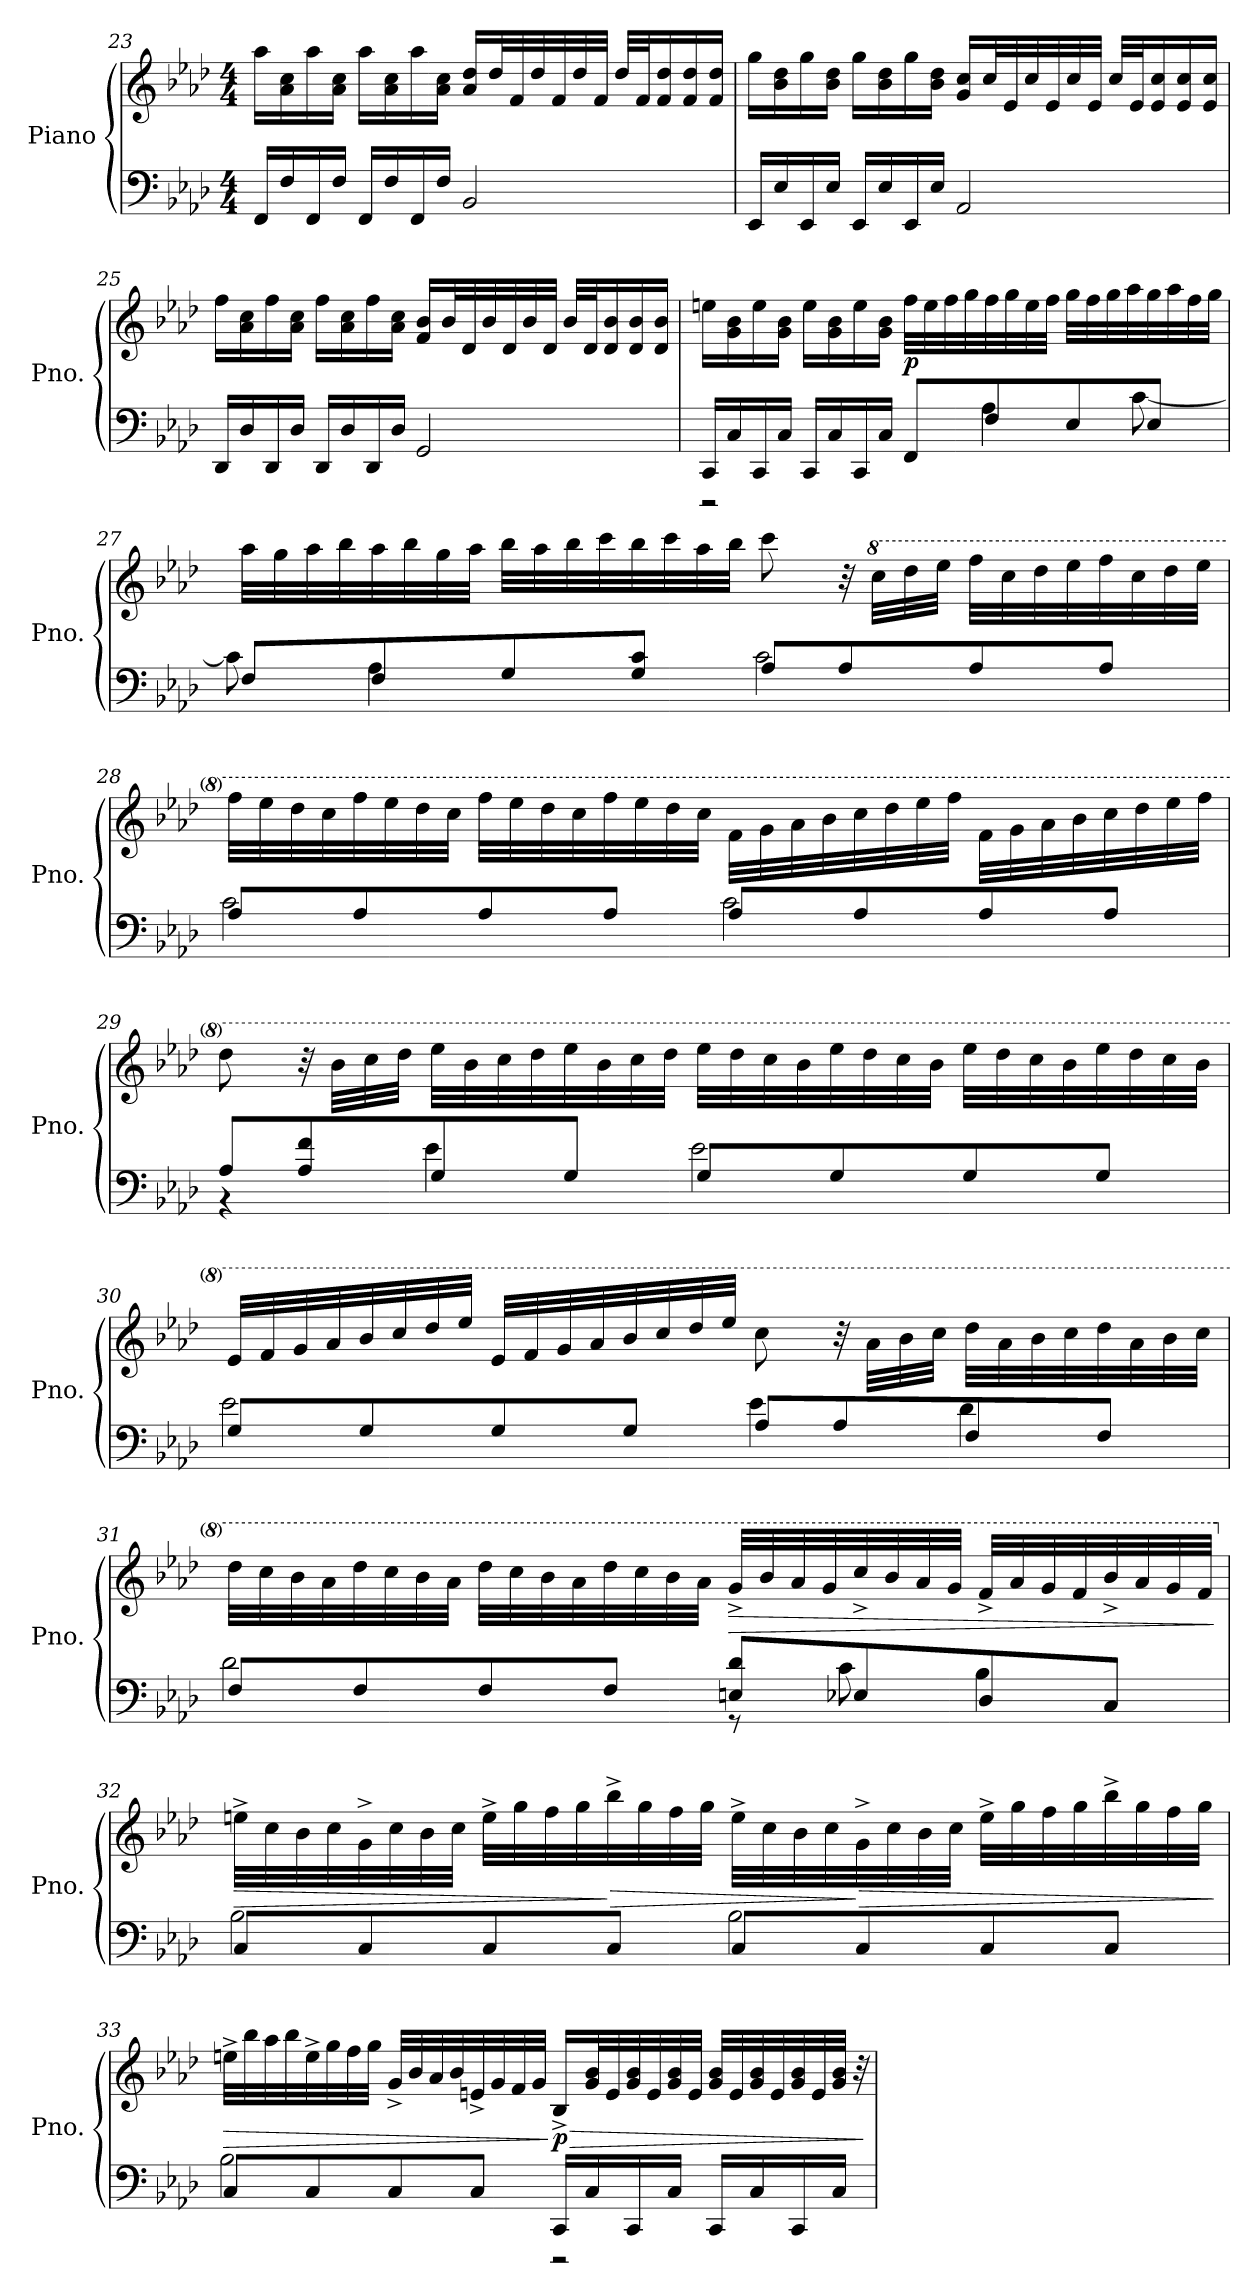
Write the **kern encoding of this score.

**kern	**kern	**dynam
*part1	*part1	*part1
*staff2	*staff1	*staff1/2
*I"Piano	*	*
*I'Pno.	*	*
*clefF4	*clefG2	*
*k[b-e-a-d-]	*k[b-e-a-d-]	*
*M4/4	*M4/4	*
=23	=23	=23
16FF/LL	16aa-\LL	.
16F/	16a-\ 16cc\	.
16FF/	16aa-\	.
16F/JJ	16a-\ 16cc\JJ	.
16FF/LL	16aa-\LL	.
16F/	16a-\ 16cc\	.
16FF/	16aa-\	.
16F/JJ	16a-\ 16cc\JJ	.
2BB-/	16a-/ 16dd-/LL	.
.	32dd-/L	.
.	32f/	.
.	32dd-/	.
.	32f/	.
.	32dd-/	.
.	32f/JJJ	.
.	32dd-/LLL	.
.	32f/J	.
.	16f/ 16dd-/	.
.	16f/ 16dd-/	.
.	16f/ 16dd-/JJ	.
!!LO:LB:g=z
=24	=24	=24
16EE-/LL	16gg\LL	.
16E-/	16b-\ 16dd-\	.
16EE-/	16gg\	.
16E-/JJ	16b-\ 16dd-\JJ	.
16EE-/LL	16gg\LL	.
16E-/	16b-\ 16dd-\	.
16EE-/	16gg\	.
16E-/JJ	16b-\ 16dd-\JJ	.
2AA-/	16g/ 16cc/LL	.
.	32cc/L	.
.	32e-/	.
.	32cc/	.
.	32e-/	.
.	32cc/	.
.	32e-/JJJ	.
.	32cc/LLL	.
.	32e-/J	.
.	16e-/ 16cc/	.
.	16e-/ 16cc/	.
.	16e-/ 16cc/JJ	.
=25	=25	=25
16DD-/LL	16ff\LL	.
16D-/	16a-\ 16cc\	.
16DD-/	16ff\	.
16D-/JJ	16a-\ 16cc\JJ	.
16DD-/LL	16ff\LL	.
16D-/	16a-\ 16cc\	.
16DD-/	16ff\	.
16D-/JJ	16a-\ 16cc\JJ	.
2GG/	16f/ 16b-/LL	.
.	32b-/L	.
.	32d-/	.
.	32b-/	.
.	32d-/	.
.	32b-/	.
.	32d-/JJJ	.
.	32b-/LLL	.
.	32d-/J	.
.	16d-/ 16b-/	.
.	16d-/ 16b-/	.
.	16d-/ 16b-/JJ	.
!!LO:PB:g=z
=26	=26	=26
*^	*	*
16CC/LL	2r	16een\LL	.
16C/	.	16g\ 16b-\	.
16CC/	.	16ee\	.
16C/JJ	.	16g\ 16b-\JJ	.
16CC/LL	.	16ee\LL	.
16C/	.	16g\ 16b-\	.
16CC/	.	16ee\	.
16C/JJ	.	16g\ 16b-\JJ	.
!	!	!	!LO:DY:b
8FF/L	8ryy	32ff\LLL	p
.	.	32ee\	.
.	.	32ff\	.
.	.	32gg\	.
8F/	4A-\	32ff\	.
.	.	32gg\	.
.	.	32ee\	.
.	.	32ff\JJJ	.
8E-/	.	32gg\LLL	.
.	.	32ff\	.
.	.	32gg\	.
.	.	32aa-\	.
8E-/J	[8c\	32gg\	.
.	.	32aa-\	.
.	.	32ff\	.
.	.	32gg\JJJ	.
!!LO:LB:g=z
=27	=27	=27	=27
8F/L	8c\]	32aa-\LLL	.
.	.	32gg\	.
.	.	32aa-\	.
.	.	32bb-\	.
8F/	4A-\	32aa-\	.
.	.	32bb-\	.
.	.	32gg\	.
.	.	32aa-\JJJ	.
8G/	.	32bb-\LLL	.
.	.	32aa-\	.
.	.	32bb-\	.
.	.	32ccc\	.
8G/ 8c/J	8ryy	32bb-\	.
.	.	32ccc\	.
.	.	32aa-\	.
.	.	32bb-\JJJ	.
8A-/L	2c\	8ccc\	.
8A-/	.	32r	.
*	*	*8va	*
.	.	32ccc\LLL	.
.	.	32ddd-\	.
.	.	32eee-\JJJ	.
8A-/	.	32fff\LLL	.
.	.	32ccc\	.
.	.	32ddd-\	.
.	.	32eee-\	.
8A-/J	.	32fff\	.
.	.	32ccc\	.
.	.	32ddd-\	.
.	.	32eee-\JJJ	.
!!LO:LB:g=z
=28	=28	=28	=28
8A-/L	2c\	32fff\LLL	.
.	.	32eee-\	.
.	.	32ddd-\	.
.	.	32ccc\	.
8A-/	.	32fff\	.
.	.	32eee-\	.
.	.	32ddd-\	.
.	.	32ccc\JJJ	.
8A-/	.	32fff\LLL	.
.	.	32eee-\	.
.	.	32ddd-\	.
.	.	32ccc\	.
8A-/J	.	32fff\	.
.	.	32eee-\	.
.	.	32ddd-\	.
.	.	32ccc\JJJ	.
8A-/L	2c\	32ff\LLL	.
.	.	32gg\	.
.	.	32aa-\	.
.	.	32bb-\	.
8A-/	.	32ccc\	.
.	.	32ddd-\	.
.	.	32eee-\	.
.	.	32fff\JJJ	.
8A-/	.	32ff\LLL	.
.	.	32gg\	.
.	.	32aa-\	.
.	.	32bb-\	.
8A-/J	.	32ccc\	.
.	.	32ddd-\	.
.	.	32eee-\	.
.	.	32fff\JJJ	.
!!LO:LB:g=z
=29	=29	=29	=29
8A-/L	4r	8ddd-\	.
8A-/ 8f/	.	32r	.
.	.	32bb-\LLL	.
.	.	32ccc\	.
.	.	32ddd-\JJJ	.
8G/	4e-\	32eee-\LLL	.
.	.	32bb-\	.
.	.	32ccc\	.
.	.	32ddd-\	.
8G/J	.	32eee-\	.
.	.	32bb-\	.
.	.	32ccc\	.
.	.	32ddd-\JJJ	.
8G/L	2e-\	32eee-\LLL	.
.	.	32ddd-\	.
.	.	32ccc\	.
.	.	32bb-\	.
8G/	.	32eee-\	.
.	.	32ddd-\	.
.	.	32ccc\	.
.	.	32bb-\JJJ	.
8G/	.	32eee-\LLL	.
.	.	32ddd-\	.
.	.	32ccc\	.
.	.	32bb-\	.
8G/J	.	32eee-\	.
.	.	32ddd-\	.
.	.	32ccc\	.
.	.	32bb-\JJJ	.
!!LO:LB:g=z
=30	=30	=30	=30
8G/L	2e-\	32ee-/LLL	.
.	.	32ff/	.
.	.	32gg/	.
.	.	32aa-/	.
8G/	.	32bb-/	.
.	.	32ccc/	.
.	.	32ddd-/	.
.	.	32eee-/JJJ	.
8G/	.	32ee-/LLL	.
.	.	32ff/	.
.	.	32gg/	.
.	.	32aa-/	.
8G/J	.	32bb-/	.
.	.	32ccc/	.
.	.	32ddd-/	.
.	.	32eee-/JJJ	.
8A-/L	4e-\	8ccc\	.
8A-/	.	32r	.
.	.	32aa-\LLL	.
.	.	32bb-\	.
.	.	32ccc\JJJ	.
8F/	4d-\	32ddd-\LLL	.
.	.	32aa-\	.
.	.	32bb-\	.
.	.	32ccc\	.
8F/J	.	32ddd-\	.
.	.	32aa-\	.
.	.	32bb-\	.
.	.	32ccc\JJJ	.
!!LO:LB:g=z
=31	=31	=31	=31
8F/L	2d-\	32ddd-\LLL	.
.	.	32ccc\	.
.	.	32bb-\	.
.	.	32aa-\	.
8F/	.	32ddd-\	.
.	.	32ccc\	.
.	.	32bb-\	.
.	.	32aa-\JJJ	.
8F/	.	32ddd-\LLL	.
.	.	32ccc\	.
.	.	32bb-\	.
.	.	32aa-\	.
8F/J	.	32ddd-\	.
.	.	32ccc\	.
.	.	32bb-\	.
.	.	32aa-\JJJ	.
!	!	!	!LO:HP:b
8En/ 8d-/L	8r	32gg^/LLL	>
.	.	32bb-/	.
.	.	32aa-/	.
.	.	32gg/	.
8E-X/	8c\	32ccc^/	.
.	.	32bb-/	.
.	.	32aa-/	.
.	.	32gg/JJJ	.
8D-/	4B-\	32ff^/LLL	.
.	.	32aa-/	.
.	.	32gg/	.
.	.	32ff/	.
8C/J	.	32bb-^/	.
.	.	32aa-/	.
.	.	32gg/	.
.	.	32ff/JJJ	.
*v	*v	*	*
.	.	]
!!LO:PB:g=z
=32	=32	=32
*^	*	*
*	*	*X8va	*
!	!	!	!LO:HP:b
8C/L	2B-\	32een^\LLL	>
.	.	32cc\	.
.	.	32b-\	.
.	.	32cc\	.
8C/	.	32g^\	.
.	.	32cc\	.
.	.	32b-\	.
.	.	32cc\JJJ	.
8C/	.	32ee^\LLL	.
.	.	32gg\	.
.	.	32ff\	.
.	.	32gg\	.
!	!	!	!LO:HP:n=1:b
8C/J	.	32bb-^\	] >
.	.	32gg\	.
.	.	32ff\	.
.	.	32gg\JJJ	.
8C/L	2B-\	32ee^\LLL	.
.	.	32cc\	.
.	.	32b-\	.
.	.	32cc\	.
!	!	!	!LO:HP:n=1:b
8C/	.	32g^\	] >
.	.	32cc\	.
.	.	32b-\	.
.	.	32cc\JJJ	.
8C/	.	32ee^\LLL	.
.	.	32gg\	.
.	.	32ff\	.
.	.	32gg\	.
8C/J	.	32bb-^\	.
.	.	32gg\	.
.	.	32ff\	.
.	.	32gg\JJJ	.
*v	*v	*	*
.	.	]
!!LO:LB:g=z
=33	=33	=33
*^	*	*
!	!	!	!LO:HP:b
8C/L	2B-\	32een^\LLL	>
.	.	32bb-\	.
.	.	32aa-\	.
.	.	32bb-\	.
8C/	.	32ee^\	.
.	.	32gg\	.
.	.	32ff\	.
.	.	32gg\JJJ	.
8C/	.	32g^/LLL	.
.	.	32b-/	.
.	.	32a-/	.
.	.	32b-/	.
8C/J	.	32en^/	.
.	.	32g/	.
.	.	32f/	.
.	.	32g/JJJ	.
!	!	!	!LO:HP:n=1:b
!	!	!	!LO:DY:n=1:b
16CC/LL	2r	16B-^/LL	] > p
16C/	.	32g/ 32b-/L	.
.	.	32e/	.
16CC/	.	32g/ 32b-/	.
.	.	32e/	.
16C/JJ	.	32g/ 32b-/	.
.	.	32e/JJJ	.
16CC/LL	.	32g/ 32b-/LLL	.
.	.	32e/	.
16C/	.	32g/ 32b-/	.
.	.	32e/	.
16CC/	.	32g/ 32b-/	.
.	.	32e/	.
16C/JJ	.	32g/ 32b-/JJJ	.
.	.	32r	.
*v	*v	*	*
.	.	]
=	=	=
*-	*-	*-
